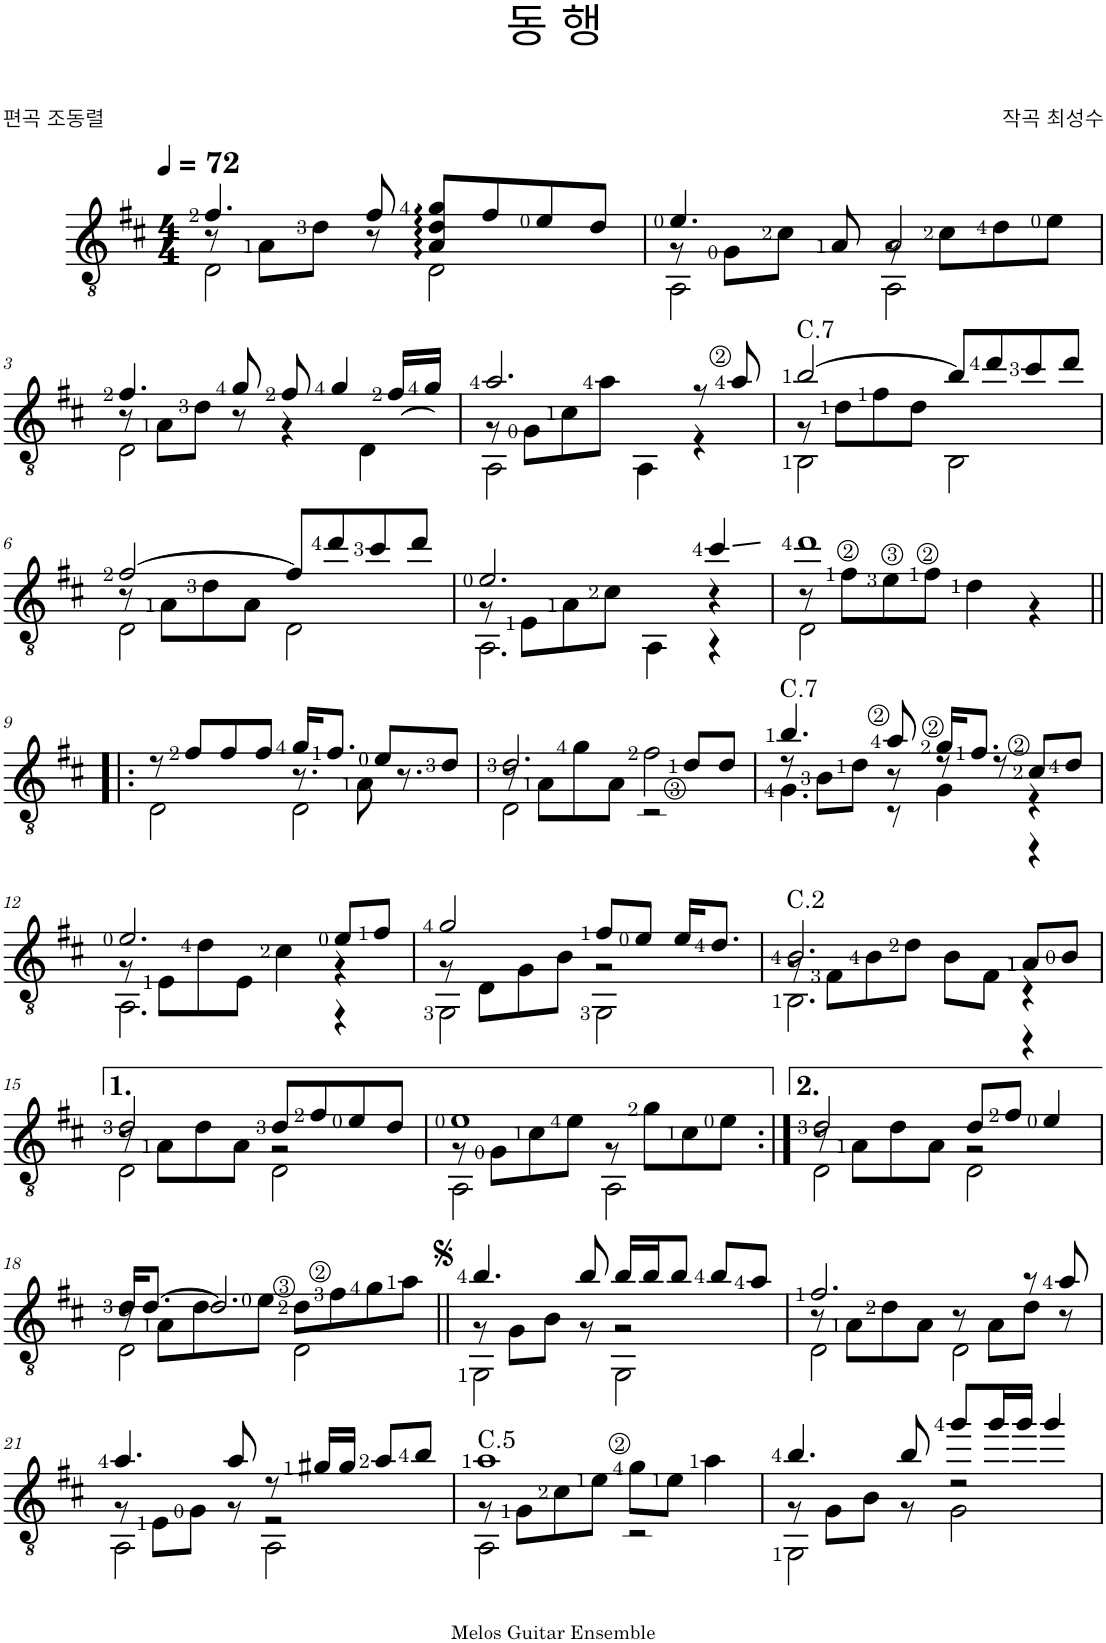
**kern
*part1
*staff1
*I"클래식 기타
*clefGv2
*k[f#c#]
*M4/4
*MM72
=1
*^
*	*^
4.f#/	8r	2D\
.	8A\L	.
.	8d\J	.
8f#/	8r	.
8A/ 8d/ 8g/L	2D\	2ryy
8f#/	.	.
8e/	.	.
8d/J	.	.
=2	=2	=2
4.e/	8r	2AA\
.	8G\L	.
.	8c#\J	.
8A/	8ryy	.
2A/	8r	2AA\
.	8c#\L	.
.	8d\	.
.	8e\J	.
!!LO:LB:g=z	!!	!!
=3	=3	=3
4.f#/	8r	2D\
.	8A\L	.
.	8d\J	.
8g/	8r	.
8f#/	4r	2ryy
4g/	.	.
.	4D\	.
(16f#/LL	.	.
16g/JJ)	.	.
=4	=4	=4
2.a/	8r	2AA\
.	8G\L	.
.	8c#\	.
.	8a\J	.
.	4AA\	2ryy
8r	4r	.
8a/	.	.
=5	=5	=5
!LO:TX:a:t=C.7	!	!
[2b/	8r	2BB\
.	8d\L	.
.	8f#\	.
.	8d\J	.
8b/L]	2ryy	2BB\
8dd/	.	.
8cc#/	.	.
8dd/J	.	.
!!LO:LB:g=z	!!	!!
=6	=6	=6
[2f#/	8r	2D\
.	8A\L	.
.	8d\	.
.	8A\J	.
8f#/L]	2ryy	2D\
8dd/	.	.
8cc#/	.	.
8dd/J	.	.
=7	=7	=7
2.e/	8r	2.AA\
.	8E\L	.
.	8A\	.
.	8c#\J	.
.	4AA\	.
4cc#/	4r	4r
=8	=8	=8
1dd	8r	2D\
.	8f#\L	.
.	8e\	.
.	8f#\J	.
.	4d\	2ryy
.	4r	.
!!LO:LB:g=z	!!	!!
=9!|:	=9!|:	=9!|:
8r	2D\	2ryy
8f#/L	.	.
8f#/	.	.
8f#/J	.	.
16g/KL	8.r	2D\
8.f#/J	.	.
.	8A\	.
8e/L	.	.
.	8.r	.
8d/J	.	.
=10	=10	=10
2.d/	8r	2D\
.	8A\L	.
.	8g\	.
.	8A\J	.
.	2f#\	2r
8d/L	.	.
8d/J	.	.
=11	=11	=11
!LO:TX:a:t=C.7	!	!
4.b/	8r	4.G\
.	8B\L	.
.	8d\J	.
8a/	8r	8r
16g/KL	8r	4G\
8.f#/J	.	.
.	8r	.
8c#/L	4r	4r
8d/J	.	.
!!LO:LB:g=z	!!	!!
=12	=12	=12
2.e/	8r	2.AA\
.	8E\L	.
.	8d\	.
.	8E\J	.
.	4c#\	.
8e/L	4r	4r
8f#/J	.	.
=13	=13	=13
2g/	8r	2GG\
.	8D\L	.
.	8G\	.
.	8B\J	.
8f#/L	2r	2GG\
8e/J	.	.
16e/KL	.	.
8.d/J	.	.
=14	=14	=14
!LO:TX:a:t=C.2	!	!
2.B/	8r	2.BB\
.	8F#\L	.
.	8B\	.
.	8d\J	.
.	8B\L	.
.	8F#\J	.
8A/L	4r	4r
8B/J	.	.
!!LO:LB:g=z	!!	!!
=15	=15	=15
2d/	8r	2D\
.	8A\L	.
.	8d\	.
.	8A\J	.
8d/L	2r	2D\
8f#/	.	.
8e/	.	.
8d/J	.	.
=16	=16	=16
1e	8r	2AA\
.	8G\L	.
.	8c#\	.
.	8e\J	.
.	8r	2AA\
.	8g\L	.
.	8c#\	.
.	8e\J	.
=17:|!	=17:|!	=17:|!
2d/	8r	2D\
.	8A\L	.
.	8d\	.
.	8A\J	.
8d/L	2r	2D\
8f#/J	.	.
4e/	.	.
!!LO:LB:g=z	!!	!!
=18	=18	=18
16d/KL	8r	2D\
[8.d/J	.	.
.	8A\L	.
2.d/]	8d\	.
.	8e\J	.
.	8d\L	2D\
.	8f#\	.
.	8g\	.
.	8a\J	.
=19||	=19||	=19||
4.b/	8r	2GG\
.	8G\L	.
.	8B\J	.
8b/	8r	.
16b/LL	2r	2GG\
16b/J	.	.
8b/J	.	.
8b/L	.	.
8a/J	.	.
=20	=20	=20
2.f#/	8r	2D\
.	8A\L	.
.	8d\	.
.	8A\J	.
.	8r	2D\
.	8A\L	.
8r	8d\J	.
8a/	8r	.
!!LO:LB:g=z	!!	!!
=21	=21	=21
4.a/	8r	2AA\
.	8E\L	.
.	8G\J	.
8a/	8r	.
8r	2r	2AA\
16g#X/LL	.	.
16g#/JJ	.	.
8a/L	.	.
8b/J	.	.
=22	=22	=22
!LO:TX:a:t=C.5	!	!
1a	8r	2AA\
.	8G\L	.
.	8c#\	.
.	8e\J	.
.	8g\L	2r
.	8e\J	.
.	4a\	.
=23	=23	=23
4.b/	8r	2GG\
.	8G\L	.
.	8B\J	.
8b/	8r	.
8gg/L	2r	2G\
16gg/L	.	.
16gg/JJ	.	.
4gg/	.	.
*v	*v	*v
=
*-
